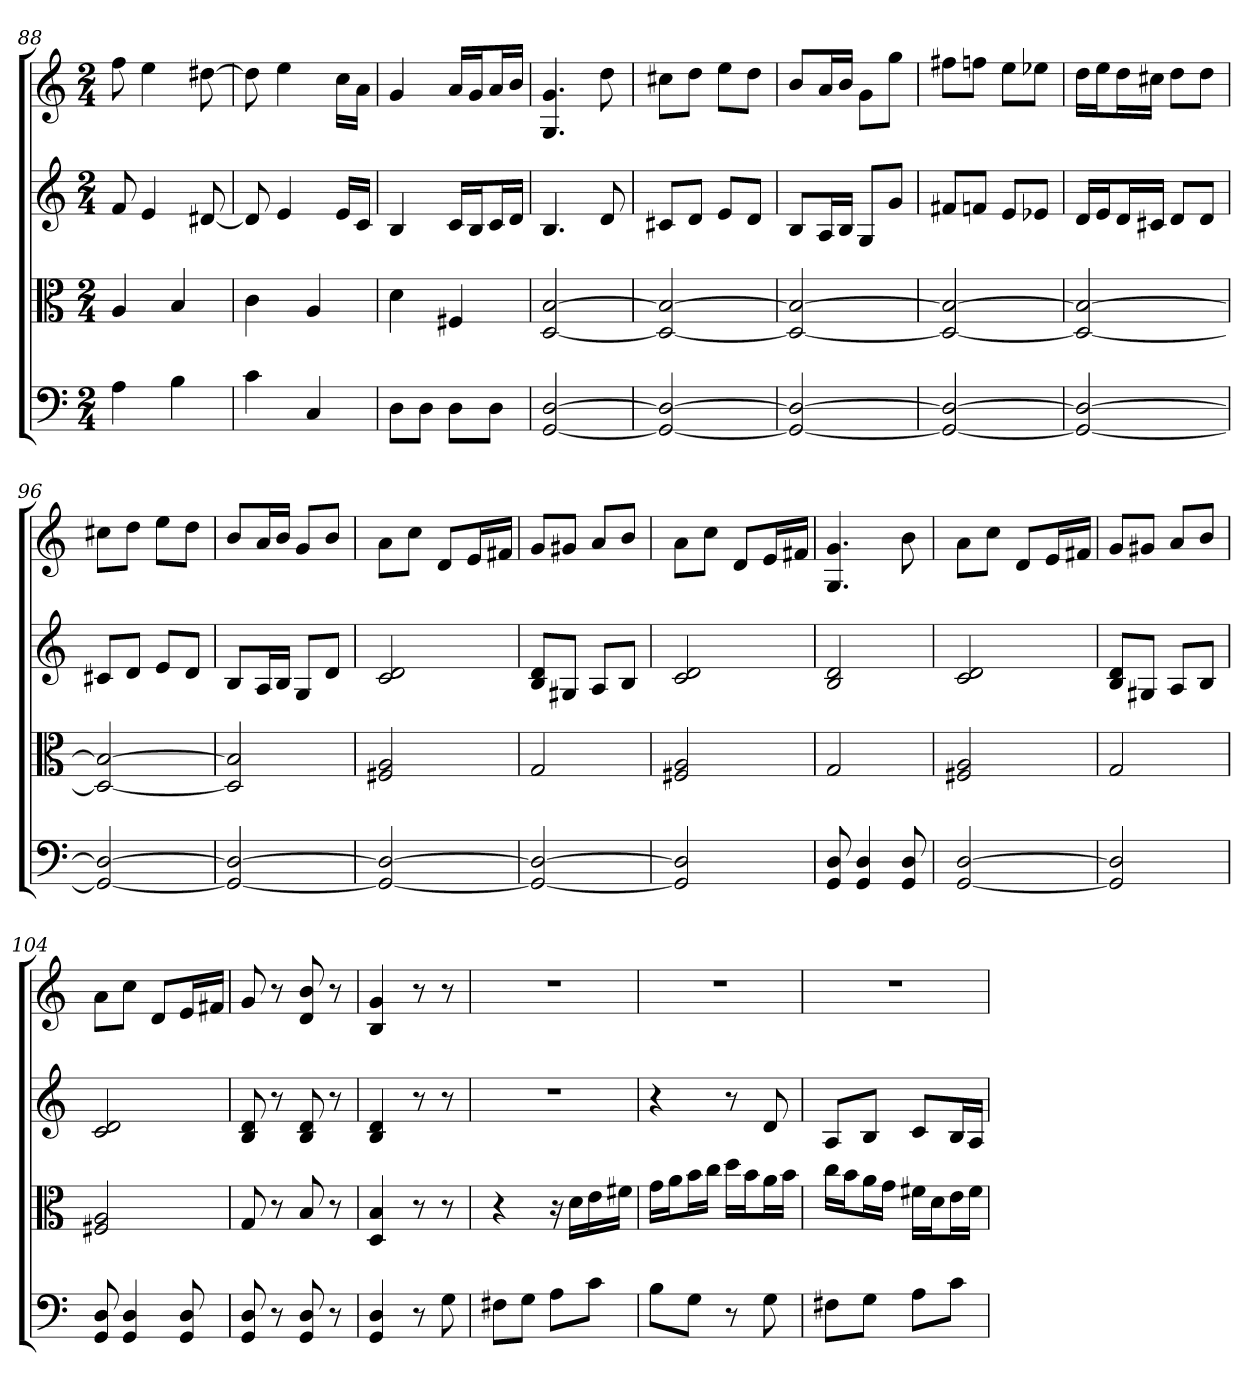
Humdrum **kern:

**kern	**kern	**kern	**kern
*part4	*part3	*part2	*part1
*staff4	*staff3	*staff2	*staff1
*clefF4	*clefC3	*	*
*k[]	*k[]	*k[]	*k[]
*C:	*C:	*C:	*C:
*M2/4	*M2/4	*M2/4	*M2/4
=88	=88	=88	=88
4A	4A	8f	8ff
.	.	4e	4ee
4B	4B	.	.
.	.	[8d#X	[8dd#X
=89	=89	=89	=89
4c	4c	8d#]	8dd#]
.	.	4e	4ee
4C	4A	.	.
.	.	16eLL	16ccLL
.	.	16cJJ	16aJJ
=90	=90	=90	=90
8D\L	4d	4B	4g
8D\J	.	.	.
8D\L	4F#X	16cLL	16aLL
.	.	16BJ	16gJ
8D\J	.	16cL	16aL
.	.	16dJJ	16bJJ
=91	=91	=91	=91
[2GG [2D	[2D [2B	4.B	4.G 4.g
.	.	8d	8dd
=92	=92	=92	=92
2GG_ 2D_	2D_ 2B_	8c#XL	8cc#XL
.	.	8dJ	8ddJ
.	.	8eL	8eeL
.	.	8dJ	8ddJ
=93	=93	=93	=93
2GG_ 2D_	2D_ 2B_	8BL	8bL
.	.	16AL	16aL
.	.	16BJJ	16bJJ
.	.	8GL	8gL
.	.	8gJ	8ggJ
=94	=94	=94	=94
2GG_ 2D_	2D_ 2B_	8f#XL	8ff#XL
.	.	8fnJ	8ffnJ
.	.	8eL	8eeL
.	.	8e-XJ	8ee-XJ
=95	=95	=95	=95
2GG_ 2D_	2D_ 2B_	16dLL	16ddLL
.	.	16eJ	16eeJ
.	.	16dL	16ddL
.	.	16c#XJJ	16cc#XJJ
.	.	8dL	8ddL
.	.	8dJ	8ddJ
=96	=96	=96	=96
2GG_ 2D_	2D_ 2B_	8c#XL	8cc#XL
.	.	8dJ	8ddJ
.	.	8eL	8eeL
.	.	8dJ	8ddJ
=97	=97	=97	=97
2GG_ 2D_	2D] 2B]	8BL	8bL
.	.	16AL	16aL
.	.	16BJJ	16bJJ
.	.	8GL	8gL
.	.	8dJ	8bJ
=98	=98	=98	=98
2GG_ 2D_	2F#X 2A	2c 2d	8aL
.	.	.	8ccJ
.	.	.	8dL
.	.	.	16eL
.	.	.	16f#XJJ
=99	=99	=99	=99
2GG_ 2D_	2G	8B 8dL	8gL
.	.	8G#XJ	8g#XJ
.	.	8AL	8aL
.	.	8BJ	8bJ
=100	=100	=100	=100
2GG] 2D]	2F#X 2A	2c 2d	8aL
.	.	.	8ccJ
.	.	.	8dL
.	.	.	16eL
.	.	.	16f#XJJ
=101	=101	=101	=101
8GG 8D	2G	2B 2d	4.G 4.g
4GG 4D	.	.	.
8GG 8D	.	.	8b
=102	=102	=102	=102
[2GG [2D	2F#X 2A	2c 2d	8aL
.	.	.	8ccJ
.	.	.	8dL
.	.	.	16eL
.	.	.	16f#XJJ
=103	=103	=103	=103
2GG] 2D]	2G	8B 8dL	8gL
.	.	8G#XJ	8g#XJ
.	.	8AL	8aL
.	.	8BJ	8bJ
=104	=104	=104	=104
8GG 8D	2F#X 2A	2c 2d	8aL
4GG 4D	.	.	8ccJ
.	.	.	8dL
8GG 8D	.	.	16eL
.	.	.	16f#XJJ
=105	=105	=105	=105
8GG 8D	8G	8B 8d	8g
8r	8r	8r	8r
8GG 8D	8B	8B 8d	8d 8b
8r	8r	8r	8r
=106	=106	=106	=106
4GG 4D	4D 4B	4B 4d	4B 4g
8r	8r	8r	8r
8G	8r	8r	8r
=107	=107	=107	=107
8F#X\L	4r	2r	2r
8G\J	.	.	.
8A\L	16r	.	.
.	16d\LL	.	.
8c\J	16e\	.	.
.	16f#X\JJ	.	.
=108	=108	=108	=108
8B\L	16g\LL	4r	2r
.	16a\J	.	.
8G\J	16b\L	.	.
.	16cc\JJ	.	.
8r	16dd\LL	8r	.
.	16b\J	.	.
8G	16a\L	8d	.
.	16b\JJ	.	.
=109	=109	=109	=109
8F#X\L	16cc\LL	8AL	2r
.	16b\J	.	.
8G\J	16a\L	8BJ	.
.	16g\JJ	.	.
8A\L	16f#X\LL	8cL	.
.	16d\J	.	.
8c\J	16e\L	16BL	.
.	16f#\JJ	16AJJ	.
=	=	=	=
*-	*-	*-	*-
